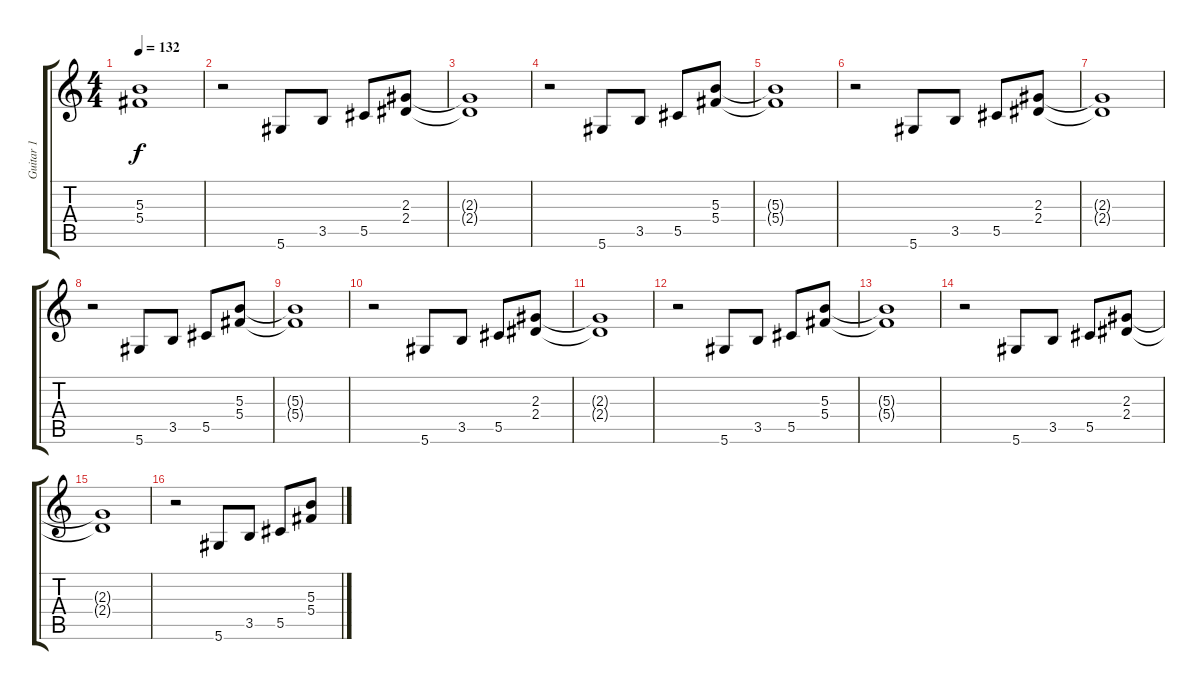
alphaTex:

\track ("Guitar 1" "Guitar 1") {instrument distortionguitar}
\staff {score tabs}
\tuning (Eb4 Bb3 Gb3 Db3 Ab2 Eb2) {hide}
\ts (4 4)
\tempo 132
\clef g2
\ks c
(5.3{t} 5.4{t}).1{dy f} |
r.2 5.6.8 3.5.8 5.5.8 (2.3 2.4).8 |
(2.3{t} 2.4{t}).1 |
r.2 5.6.8 3.5.8 5.5.8 (5.3 5.4).8 |
(5.3{t} 5.4{t}).1 |
r.2 5.6.8 3.5.8 5.5.8 (2.3 2.4).8 |
(2.3{t} 2.4{t}).1 |
r.2 5.6.8 3.5.8 5.5.8 (5.3 5.4).8 |
(5.3{t} 5.4{t}).1 |
r.2 5.6.8 3.5.8 5.5.8 (2.3 2.4).8 |
(2.3{t} 2.4{t}).1 |
r.2 5.6.8 3.5.8 5.5.8 (5.3 5.4).8 |
(5.3{t} 5.4{t}).1 |
r.2 5.6.8 3.5.8 5.5.8 (2.3 2.4).8 |
(2.3{t} 2.4{t}).1 |
r.2 5.6.8 3.5.8 5.5.8 (5.3 5.4).8
